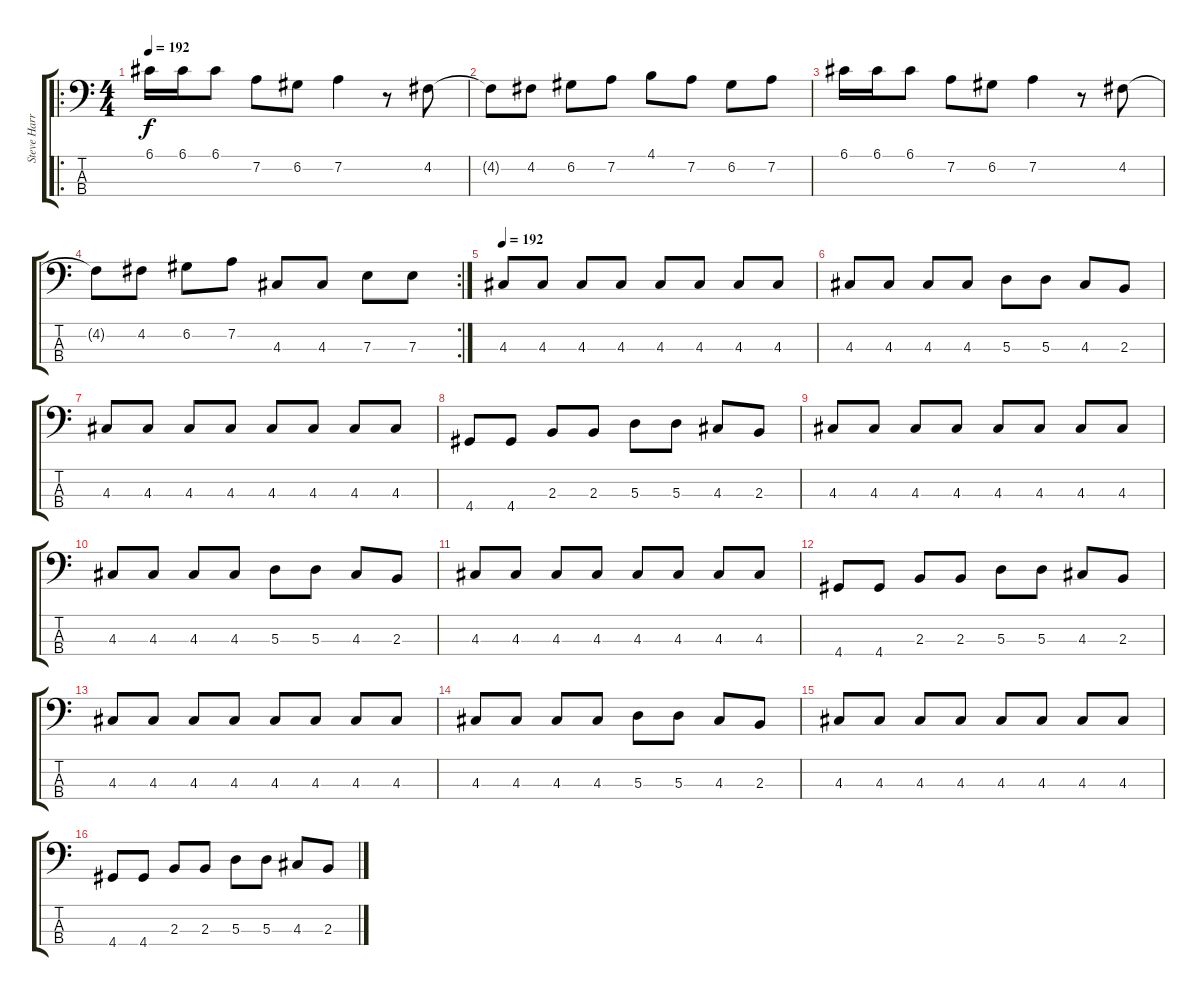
\track ("Steve Harris" "Steve Harr") {instrument electricbassfinger}
\staff {score tabs}
\tuning (G2 D2 A1 E1) {hide}
\ro
\ts (4 4)
\tempo 192
\clef f4
\ks c
6.1.16{dy f} 6.1.16 6.1.8 7.2.8 6.2.8 7.2.4 r.8 4.2.8 |
4.2{t}.8 4.2.8 6.2.8 7.2.8 4.1.8 7.2.8 6.2.8 7.2.8 |
6.1.16 6.1.16 6.1.8 7.2.8 6.2.8 7.2.4 r.8 4.2.8 |
\rc 2
4.2{t}.8 4.2.8 6.2.8 7.2.8 4.3.8 4.3.8 7.3.8 7.3.8 |
\tempo 192
4.3.8 4.3.8 4.3.8 4.3.8 4.3.8 4.3.8 4.3.8 4.3.8 |
4.3.8 4.3.8 4.3.8 4.3.8 5.3.8 5.3.8 4.3.8 2.3.8 |
4.3.8 4.3.8 4.3.8 4.3.8 4.3.8 4.3.8 4.3.8 4.3.8 |
4.4.8 4.4.8 2.3.8 2.3.8 5.3.8 5.3.8 4.3.8 2.3.8 |
4.3.8 4.3.8 4.3.8 4.3.8 4.3.8 4.3.8 4.3.8 4.3.8 |
4.3.8 4.3.8 4.3.8 4.3.8 5.3.8 5.3.8 4.3.8 2.3.8 |
4.3.8 4.3.8 4.3.8 4.3.8 4.3.8 4.3.8 4.3.8 4.3.8 |
4.4.8 4.4.8 2.3.8 2.3.8 5.3.8 5.3.8 4.3.8 2.3.8 |
4.3.8 4.3.8 4.3.8 4.3.8 4.3.8 4.3.8 4.3.8 4.3.8 |
4.3.8 4.3.8 4.3.8 4.3.8 5.3.8 5.3.8 4.3.8 2.3.8 |
4.3.8 4.3.8 4.3.8 4.3.8 4.3.8 4.3.8 4.3.8 4.3.8 |
4.4.8 4.4.8 2.3.8 2.3.8 5.3.8 5.3.8 4.3.8 2.3.8
